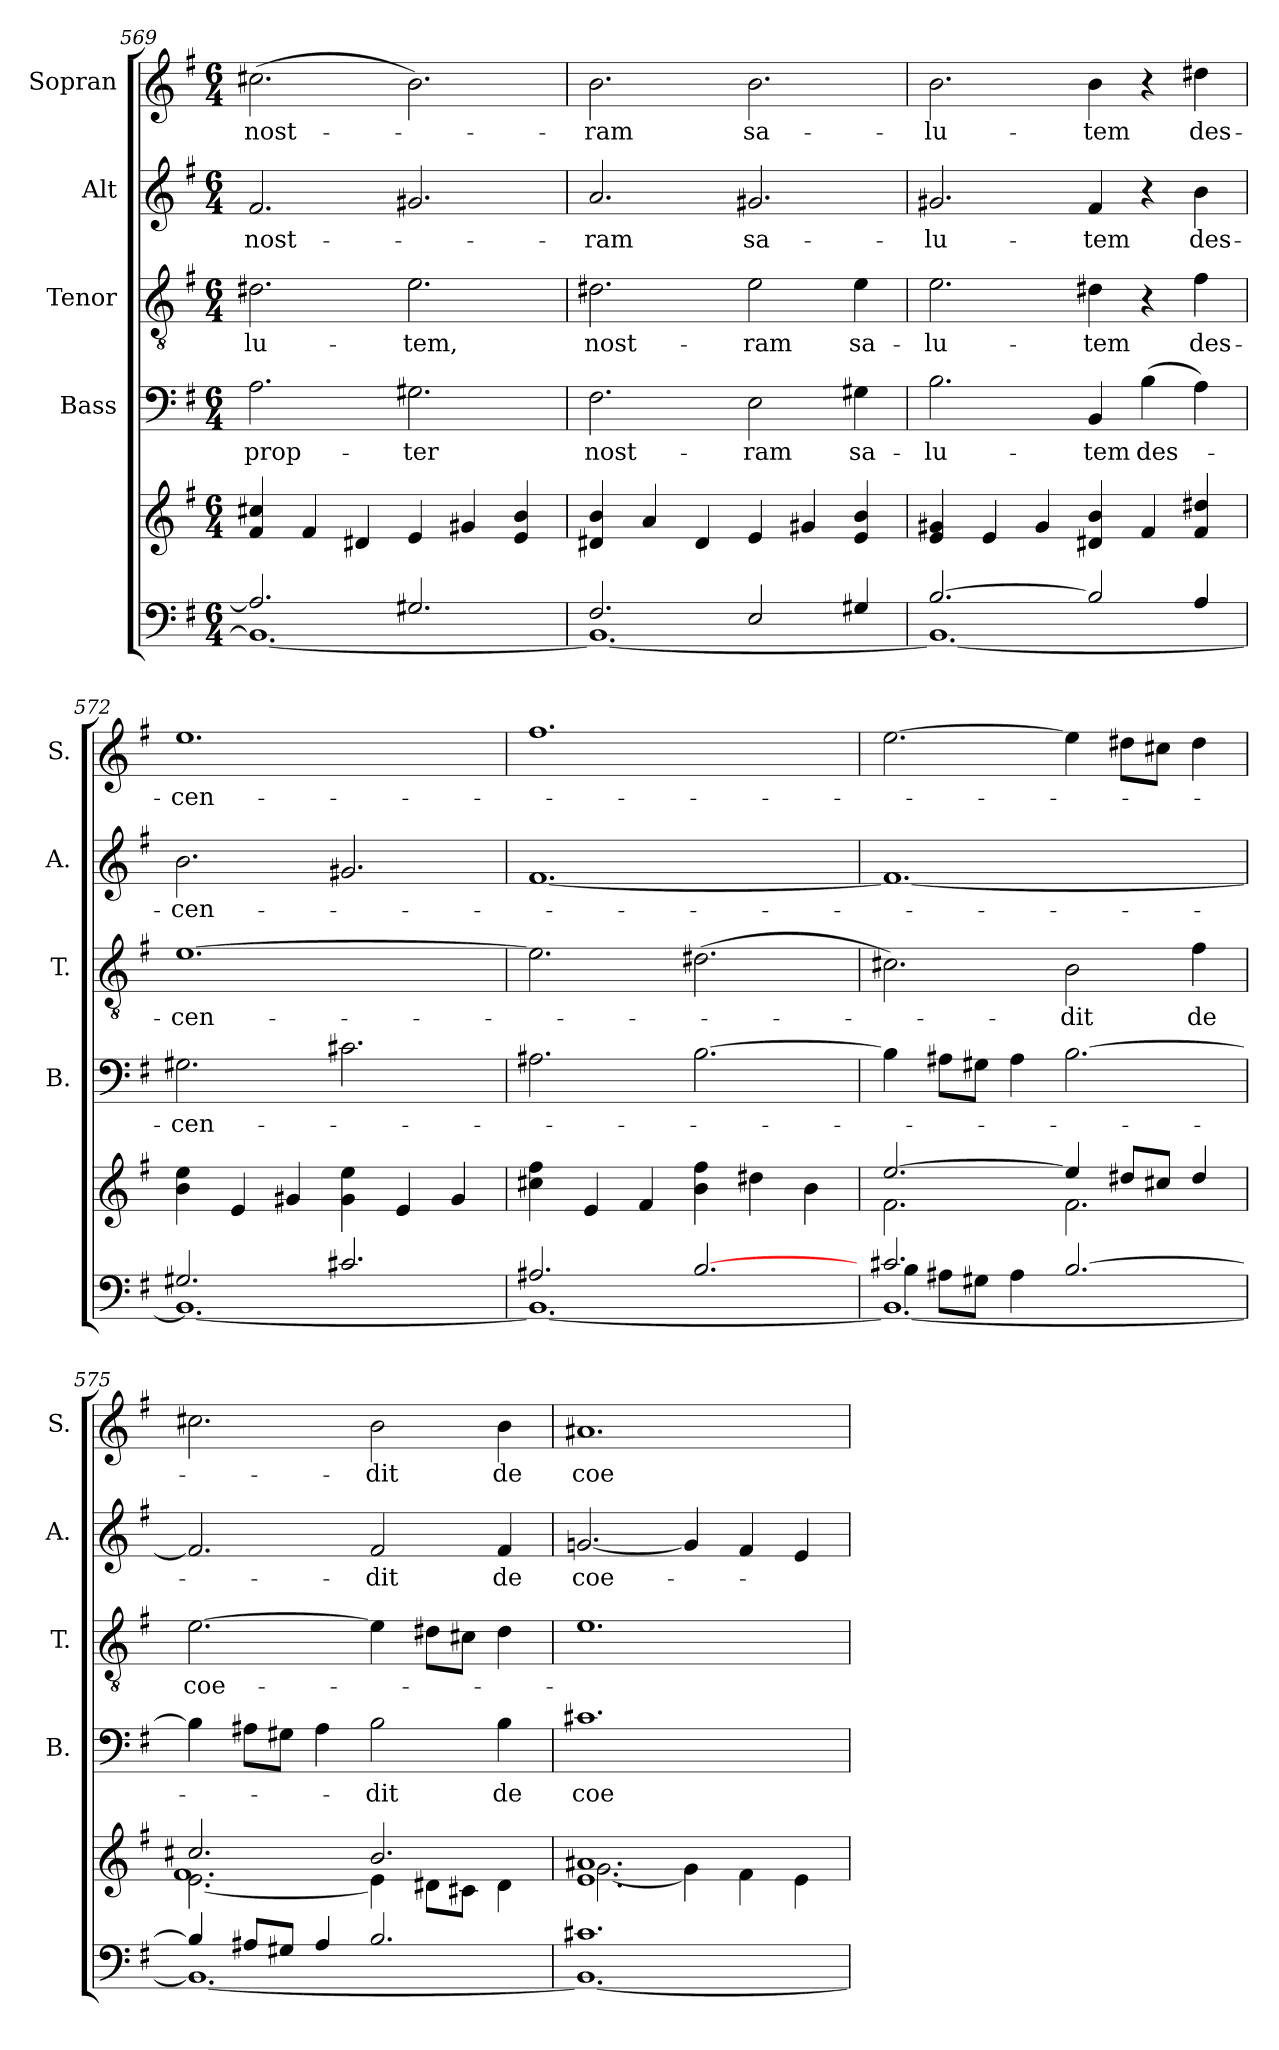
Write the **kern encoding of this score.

**kern	**kern	**kern	**text	**kern	**text	**kern	**text	**kern	**text
*part5	*part5	*part4	*part4	*part3	*part3	*part2	*part2	*part1	*part1
*staff6	*staff5	*staff4	*staff4	*staff3	*staff3	*staff2	*staff2	*staff1	*staff1
*	*	*I"Bass	*	*I"Tenor	*	*I"Alt	*	*I"Sopran	*
*	*	*I'B.	*	*I'T.	*	*I'A.	*	*I'S.	*
*clefF4	*clefG2	*clefF4	*	*clefGv2	*	*clefG2	*	*clefG2	*
*k[f#]	*k[f#]	*k[f#]	*	*k[f#]	*	*k[f#]	*	*k[f#]	*
*G:	*G:	*G:	*	*G:	*	*G:	*	*G:	*
*M6/4	*M6/4	*M6/4	*	*M6/4	*	*M6/4	*	*M6/4	*
=569	=569	=569	=569	=569	=569	=569	=569	=569	=569
*^	*	*	*	*	*	*	*	*	*
!	!	!	!	!LO:LY:b	!	!LO:LY:b	!	!LO:LY:b	!	!LO:LY:b
2.A/]	1.BB_	4f#/ 4cc#X/	2.A\	prop-	2.d#X\	-lu-	2.f#/	nost-	(>2.cc#X\	nost-
.	.	4f#/	.	.	.	.	.	.	.	.
.	.	4d#X/	.	.	.	.	.	.	.	.
!	!	!	!	!LO:LY:b	!	!LO:LY:b	!	!	!	!
2.G#X/	.	4e/	2.G#X\	-ter	2.e\	-tem,	2.g#X/	.	2.b\)	.
.	.	4g#X/	.	.	.	.	.	.	.	.
.	.	4e/ 4b/	.	.	.	.	.	.	.	.
=570	=570	=570	=570	=570	=570	=570	=570	=570	=570	=570
!	!	!	!	!LO:LY:b	!	!LO:LY:b	!	!LO:LY:b	!	!LO:LY:b
2.F#/	1.BB_	4d#X/ 4b/	2.F#\	nost-	2.d#X\	nost-	2.a/	-ram	2.b\	-ram
.	.	4a/	.	.	.	.	.	.	.	.
.	.	4d#/	.	.	.	.	.	.	.	.
!	!	!	!	!LO:LY:b	!	!LO:LY:b	!	!LO:LY:b	!	!LO:LY:b
2E/	.	4e/	2E\	-ram	2e\	-ram	2.g#X/	sa-	2.b\	sa-
.	.	4g#X/	.	.	.	.	.	.	.	.
!	!	!	!	!LO:LY:b	!	!LO:LY:b	!	!	!	!
4G#X/	.	4e/ 4b/	4G#X\	sa-	4e\	sa-	.	.	.	.
!!LO:LB:g=z
=571	=571	=571	=571	=571	=571	=571	=571	=571	=571	=571
!	!	!	!	!LO:LY:b	!	!LO:LY:b	!	!LO:LY:b	!	!LO:LY:b
[>2.B/	1.BB_	4e/ 4g#X/	2.B\	-lu-	2.e\	-lu-	2.g#X/	-lu-	2.b\	-lu-
.	.	4e/	.	.	.	.	.	.	.	.
.	.	4g#/	.	.	.	.	.	.	.	.
!	!	!	!	!LO:LY:b	!	!LO:LY:b	!	!LO:LY:b	!	!LO:LY:b
2B/]	.	4d#X/ 4b/	4BB/	-tem	4d#X\	-tem	4f#/	-tem	4b\	-tem
!	!	!	!	!LO:LY:b	!	!	!	!	!	!
.	.	4f#/	(>4B\	des-	4r	.	4r	.	4r	.
!	!	!	!	!	!	!LO:LY:b	!	!LO:LY:b	!	!LO:LY:b
4A/	.	4f#/ 4dd#X/	4A\)	.	4f#\	des-	4b\	des-	4dd#X\	des-
=572	=572	=572	=572	=572	=572	=572	=572	=572	=572	=572
!	!	!	!	!LO:LY:b	!	!LO:LY:b	!	!LO:LY:b	!	!LO:LY:b
2.G#X/	1.BB_	4b\ 4ee\	2.G#X\	-cen-	[1.e	-cen-	2.b\	-cen-	1.ee	-cen-
.	.	4e/	.	.	.	.	.	.	.	.
.	.	4g#X/	.	.	.	.	.	.	.	.
2.c#X/	.	4g#\ 4ee\	2.c#X\	.	.	.	2.g#X/	.	.	.
.	.	4e/	.	.	.	.	.	.	.	.
.	.	4g#/	.	.	.	.	.	.	.	.
=573	=573	=573	=573	=573	=573	=573	=573	=573	=573	=573
2.A#X/	1.BB_	4cc#X\ 4ff#\	2.A#X\	.	2.e\]	.	[1.f#	.	1.ff#	.
.	.	4e/	.	.	.	.	.	.	.	.
.	.	4f#/	.	.	.	.	.	.	.	.
[<2.B/	.	4b\ 4ff#\	[2.B\	.	(>2.d#X\	.	.	.	.	.
.	.	4dd#X\	.	.	.	.	.	.	.	.
.	.	4b\	.	.	.	.	.	.	.	.
=574	=574	=574	=574	=574	=574	=574	=574	=574	=574	=574
*	*^	*^	*	*	*	*	*	*	*	*
2.c#X/	1.BB_	4B\	[>2.ee/	2.f#\	4B\]	.	2.c#X\)	.	1.f#_	.	[2.ee\	.
.	.	8A#X\L	.	.	8A#X\L	.	.	.	.	.	.	.
.	.	8G#X\J	.	.	8G#X\J	.	.	.	.	.	.	.
.	.	4A#\	.	.	4A#\	.	.	.	.	.	.	.
!	!	!	!	!	!	!	!	!LO:LY:b	!	!	!	!
[>2.B/	.	2.ryy	4ee/]	2.f#\	[2.B\	.	2B\	-dit	.	.	4ee\]	.
.	.	.	8dd#X/L	.	.	.	.	.	.	.	8dd#X\L	.
.	.	.	8cc#X/J	.	.	.	.	.	.	.	8cc#X\J	.
!	!	!	!	!	!	!	!	!LO:LY:b	!	!	!	!
.	.	.	4dd#/	.	.	.	4f#\	de	.	.	4dd#\	.
*	*v	*v	*	*	*	*	*	*	*	*	*	*
!!LO:PB:g=z
=575	=575	=575	=575	=575	=575	=575	=575	=575	=575	=575	=575
*	*	*	*^	*	*	*	*	*	*	*	*
!	!	!	!	!	!	!	!	!LO:LY:b	!	!	!	!
4B/]	1.BB_	2.cc#X/	[<2.e\	1.f#	4B\]	.	[2.e\	coe-	2.f#/]	.	2.cc#X\	.
8A#X/L	.	.	.	.	8A#X\L	.	.	.	.	.	.	.
8G#X/J	.	.	.	.	8G#X\J	.	.	.	.	.	.	.
4A#/	.	.	.	.	4A#\	.	.	.	.	.	.	.
!	!	!	!	!	!	!LO:LY:b	!	!	!	!LO:LY:b	!	!LO:LY:b
2.B/	.	2.b/	4e\]	.	2B\	-dit	4e\]	.	2f#/	-dit	2b\	-dit
.	.	.	8d#X\L	.	.	.	8d#X\L	.	.	.	.	.
.	.	.	8c#X\J	.	.	.	8c#X\J	.	.	.	.	.
!	!	!	!	!	!	!LO:LY:b	!	!	!	!LO:LY:b	!	!LO:LY:b
.	.	.	4d#\	.	4B\	de	4d#\	.	4f#/	de	4b\	de
*	*	*	*v	*v	*	*	*	*	*	*	*	*
=576	=576	=576	=576	=576	=576	=576	=576	=576	=576	=576	=576
!	!	!	!	!	!LO:LY:b	!	!	!	!LO:LY:b	!	!LO:LY:b
1.c#X	1.BB_	1.e 1.a#X	[<2.g\	1.c#X	coe-	1.e	.	[2.gn/	coe-	1.a#X	coe-
.	.	.	4g\]	.	.	.	.	4g/]	.	.	.
.	.	.	4f#\	.	.	.	.	4f#/	.	.	.
.	.	.	4e\	.	.	.	.	4e/	.	.	.
*v	*v	*	*	*	*	*	*	*	*	*	*
*	*v	*v	*	*	*	*	*	*	*	*
=	=	=	=	=	=	=	=	=	=
*-	*-	*-	*-	*-	*-	*-	*-	*-	*-
